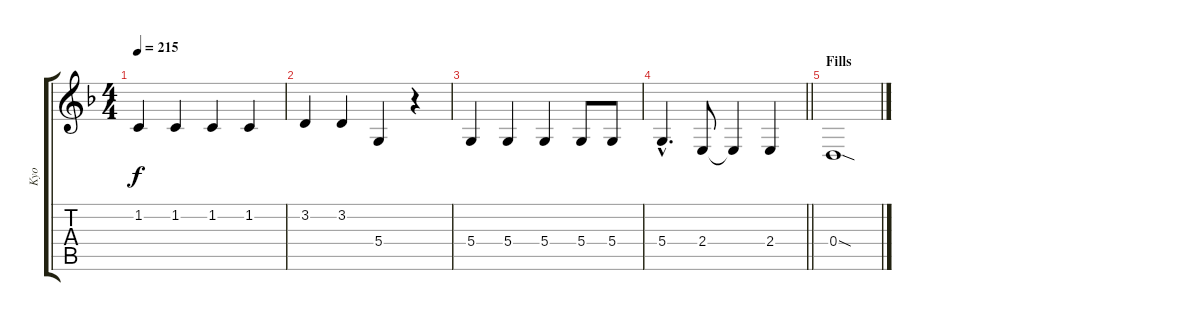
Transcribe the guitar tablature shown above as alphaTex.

\track ("Kyo" "Kyo") {instrument sopranosax}
\staff {score tabs}
\tuning (E4 B3 G3 D3 A2 E2) {hide}
\ts (4 4)
\tempo 215
\clef g2
\ks f
1.2{t}.4{dy f} 1.2.4 1.2.4 1.2.4 |
3.2.4 3.2.4 5.4.4 r.4 |
5.4.4 5.4.4 5.4.4 5.4.8 5.4.8 |
\barLineRight lightlight
5.4{hac}.4{d} 2.4.8 2.4{t}.4 2.4.4 |
\section ("" "Fills")
0.4{sod}.1
